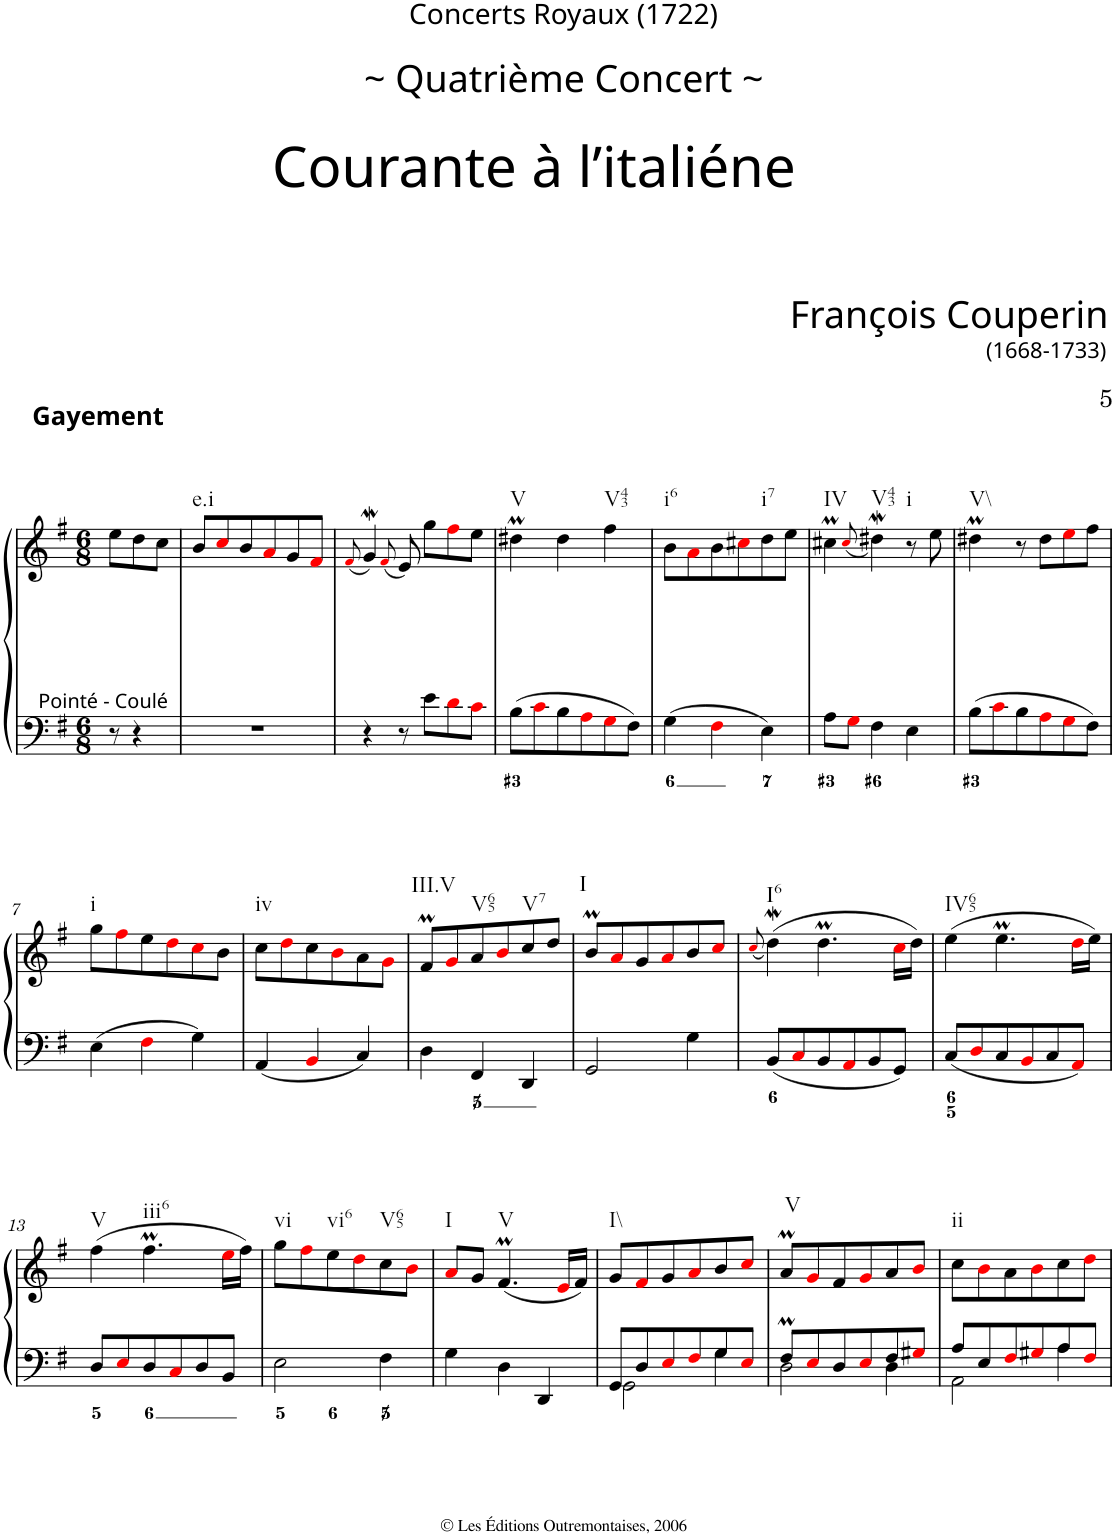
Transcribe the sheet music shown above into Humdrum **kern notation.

**kern	**kern
*part1	*part1
*staff2	*staff1
*I"Clavecin	*
*clefF4	*clefG2
*k[f#]	*k[f#]
*e:	*e:
*M6/8	*M6/8
=	=
!	!LO:TX:a:B:t=Gayement
!	!LO:TX:b:t=Pointé - Coulé
8r	8ee\L
4r	8dd\
.	8cc\J
=1	=1
!	!LO:TX:b:t=e.i
2.r	8b/L
.	8cci/
.	8b/
.	8ai/
.	8g/
.	8f#i/J
=2	=2
.	(<8qf#i/
4r	4gw/)
.	(<8qf#i/
8r	8e/)
8e\L	8gg\L
8di\	8ff#i\
8ci\J	8ee\J
=3	=3
!	!LO:TX:b:t=V
8B\L	4dd#Xm\
8ci\	.
8B\	4dd#\
8Ai\	.
!	!LO:TX:b:t=V43
8Gi\	4ff#\
8F#\J	.
=4	=4
!	!LO:TX:b:t=i6
4G\	8b\L
.	8ai\
4F#i\	8b\
.	8cc#Xi\
!	!LO:TX:b:t=i7
4E\	8dd\
.	8ee\J
=5	=5
!	!LO:TX:b:t=IV
8A\L	4cc#Xm\
8Gi\J	.
.	(<8qcc#i/
!	!LO:TX:b:t=V43
4F#\	4dd#XW\)
!	!LO:TX:b:t=i
4E\	8r
.	8ee\
=6	=6
!	!LO:TX:b:t=V\\
8B\L	4dd#Xm\
8ci\	.
8B\	8r
8Ai\	8dd#\L
8Gi\	8eei\
8F#\J	8ff#\J
!!LO:LB:g=z
=7	=7
!	!LO:TX:b:t=i
4E\	8gg\L
.	8ff#i\
4F#i\	8ee\
.	8ddi\
4G\	8cci\
.	8b\J
=8	=8
!	!LO:TX:b:t=iv
4AA/	8cc\L
.	8ddi\
4BBi/	8cc\
.	8bi\
4C/	8a\
.	8gi\J
=9	=9
!	!LO:TX:b:t=III.V
4D\	8f#m/L
.	8gi/
!	!LO:TX:b:t=V65
4FF#/	8a/
.	8bi/
!	!LO:TX:b:t=V7
4DD/	8cc/
.	8dd/J
=10	=10
!	!LO:TX:b:t=I
2GG/	8bm/L
.	8ai/
.	8g/
.	8ai/
4G\	8b/
.	8cci/J
=11	=11
.	(<8qcci/
!	!LO:TX:b:t=I6
8BB/L	(>4ddW\)
8Ci/	.
8BB/	4.ddM\
8AAi/	.
8BB/	.
8GG/J	16cci\LL
.	16dd\JJ)
=12	=12
!	!LO:TX:b:t=IV65
8C/L	(>4ee\
8Di/	.
8C/	4.eeM\
8BBi/	.
8C/	.
8AAi/J	16ddi\LL
.	16ee\JJ)
!!LO:LB:g=z
=13	=13
!	!LO:TX:b:t=V
8D/L	(>4ff#\
8Ei/	.
!	!LO:TX:b:t=iii6
8D/	4.ff#m\
8Ci/	.
8D/	.
8BB/J	16eei\LL
.	16ff#\JJ)
=14	=14
!	!LO:TX:b:t=vi
2E\	8gg\L
.	8ff#i\
!	!LO:TX:b:t=vi6
.	8ee\
.	8ddi\
!	!LO:TX:b:t=V65
4F#\	8cc\
.	8bi\J
=15	=15
!	!LO:TX:b:t=I
4G\	8ai/L
.	8g/J
!	!LO:TX:b:t=V
4D\	(<4.f#m/
4DD/	.
.	16ei/LL
.	16f#/JJ)
=16	=16
*^	*
!	!	!LO:TX:b:t=I\\
8GG/L	2GG\	8g/L
8D/	.	8f#i/
8Ei/	.	8g/
8F#i/	.	8ai/
8G/	4G\	8b/
8Ei/J	.	8cci/J
=17	=17	=17
!	!	!LO:TX:b:t=V
8F#m/L	2D\	8aM/L
8Ei/	.	8gi/
8D/	.	8f#/
8Ei/	.	8gi/
8F#/	4D\	8a/
8G#Xi/J	.	8bi/J
=18	=18	=18
!	!	!LO:TX:b:t=ii
8A/L	2AA\	8cc\L
8E/	.	8bi\
8F#i/	.	8a\
8G#Xi/	.	8bi\
8A/	4A\	8cc\
8F#i/J	.	8ddi\J
*v	*v	*
=	=
*-	*-
